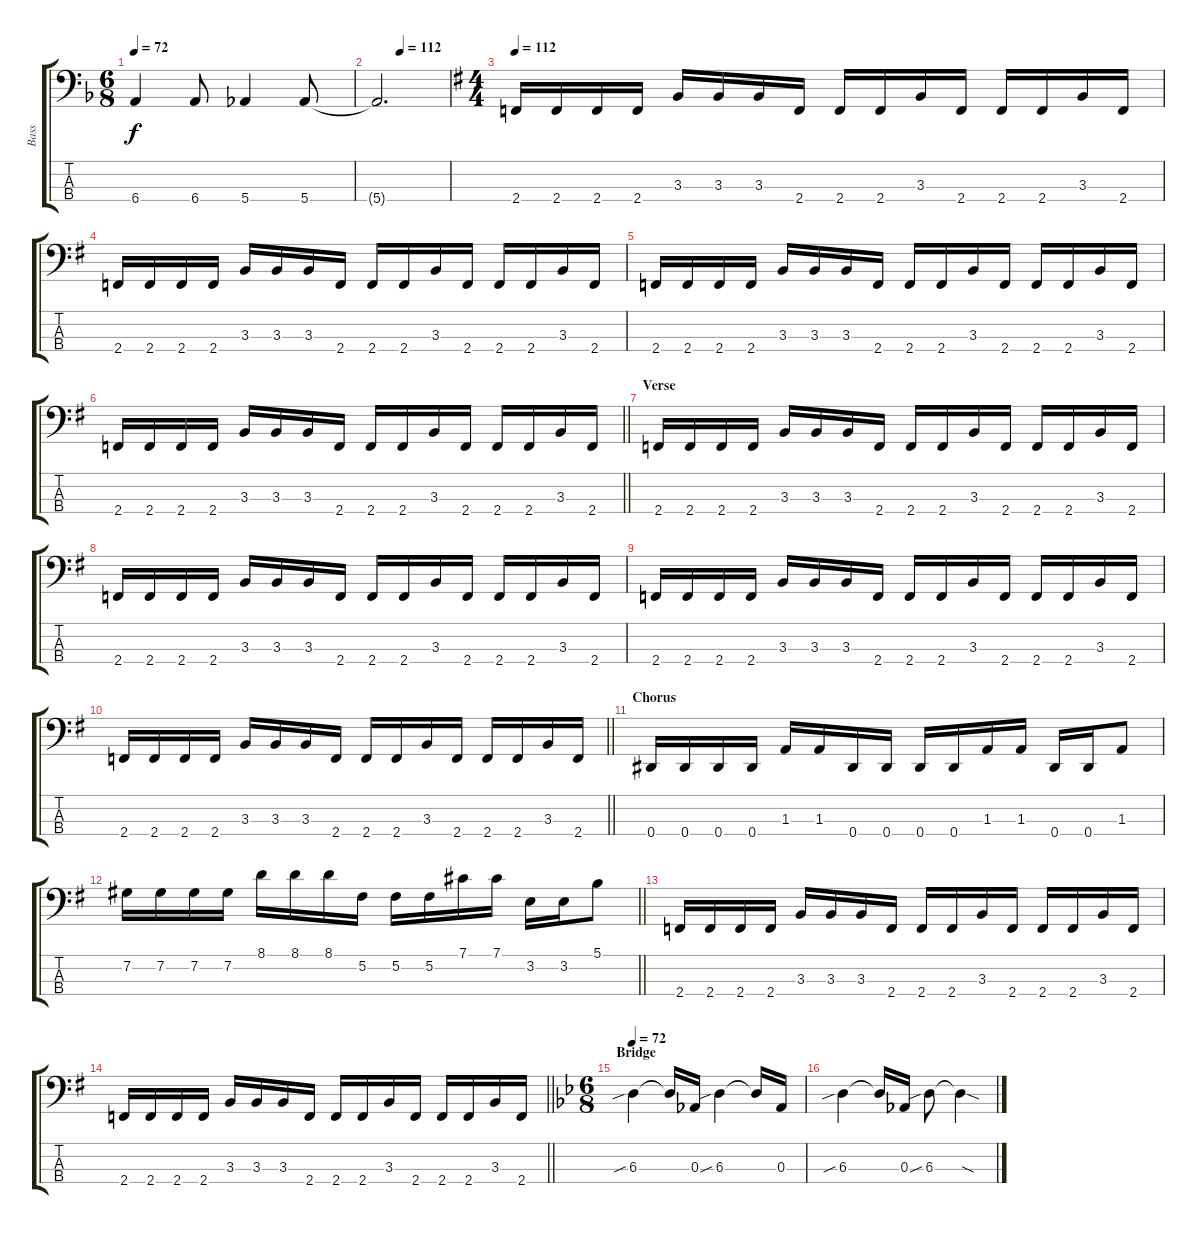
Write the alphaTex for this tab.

\track ("Bass" "Bass") {instrument electricbasspick}
\staff {score tabs}
\tuning (Gb2 Db2 Ab1 Eb1) {hide}
\ts (6 8)
\tempo 72
\clef f4
\ks f
6.4.4{dy f} 6.4.8 5.4.4 5.4.8 |
\tempo (112 0.3333333333333333)
5.4{t}.2{d} |
\ts (4 4)
\tempo 112
\ks g
2.4.16 2.4.16 2.4.16 2.4.16 3.3.16 3.3.16 3.3.16 2.4.16 2.4.16 2.4.16 3.3.16 2.4.16 2.4.16 2.4.16 3.3.16 2.4.16 |
2.4.16 2.4.16 2.4.16 2.4.16 3.3.16 3.3.16 3.3.16 2.4.16 2.4.16 2.4.16 3.3.16 2.4.16 2.4.16 2.4.16 3.3.16 2.4.16 |
2.4.16 2.4.16 2.4.16 2.4.16 3.3.16 3.3.16 3.3.16 2.4.16 2.4.16 2.4.16 3.3.16 2.4.16 2.4.16 2.4.16 3.3.16 2.4.16 |
\barLineRight lightlight
2.4.16 2.4.16 2.4.16 2.4.16 3.3.16 3.3.16 3.3.16 2.4.16 2.4.16 2.4.16 3.3.16 2.4.16 2.4.16 2.4.16 3.3.16 2.4.16 |
\section ("" "Verse")
2.4.16 2.4.16 2.4.16 2.4.16 3.3.16 3.3.16 3.3.16 2.4.16 2.4.16 2.4.16 3.3.16 2.4.16 2.4.16 2.4.16 3.3.16 2.4.16 |
2.4.16 2.4.16 2.4.16 2.4.16 3.3.16 3.3.16 3.3.16 2.4.16 2.4.16 2.4.16 3.3.16 2.4.16 2.4.16 2.4.16 3.3.16 2.4.16 |
2.4.16 2.4.16 2.4.16 2.4.16 3.3.16 3.3.16 3.3.16 2.4.16 2.4.16 2.4.16 3.3.16 2.4.16 2.4.16 2.4.16 3.3.16 2.4.16 |
\barLineRight lightlight
2.4.16 2.4.16 2.4.16 2.4.16 3.3.16 3.3.16 3.3.16 2.4.16 2.4.16 2.4.16 3.3.16 2.4.16 2.4.16 2.4.16 3.3.16 2.4.16 |
\section ("" "Chorus")
0.4.16 0.4.16 0.4.16 0.4.16 1.3.16 1.3.16 0.4.16 0.4.16 0.4.16 0.4.16 1.3.16 1.3.16 0.4.16 0.4.16 1.3.8 |
\barLineRight lightlight
7.2.16 7.2.16 7.2.16 7.2.16 8.1.16 8.1.16 8.1.16 5.2.16 5.2.16 5.2.16 7.1.16 7.1.16 3.2.16 3.2.16 5.1.8 |
2.4.16 2.4.16 2.4.16 2.4.16 3.3.16 3.3.16 3.3.16 2.4.16 2.4.16 2.4.16 3.3.16 2.4.16 2.4.16 2.4.16 3.3.16 2.4.16 |
\barLineRight lightlight
2.4.16 2.4.16 2.4.16 2.4.16 3.3.16 3.3.16 3.3.16 2.4.16 2.4.16 2.4.16 3.3.16 2.4.16 2.4.16 2.4.16 3.3.16 2.4.16 |
\ts (6 8)
\section ("" "Bridge")
\tempo 72
\ks bb
6.3{sib}.4 6.3{t}.16 0.3.16 6.3{sib}.4 6.3{t}.16 0.3.16 |
6.3{sib}.4 6.3{t}.16 0.3.16 6.3{sib}.8 6.3{sod t}.4
